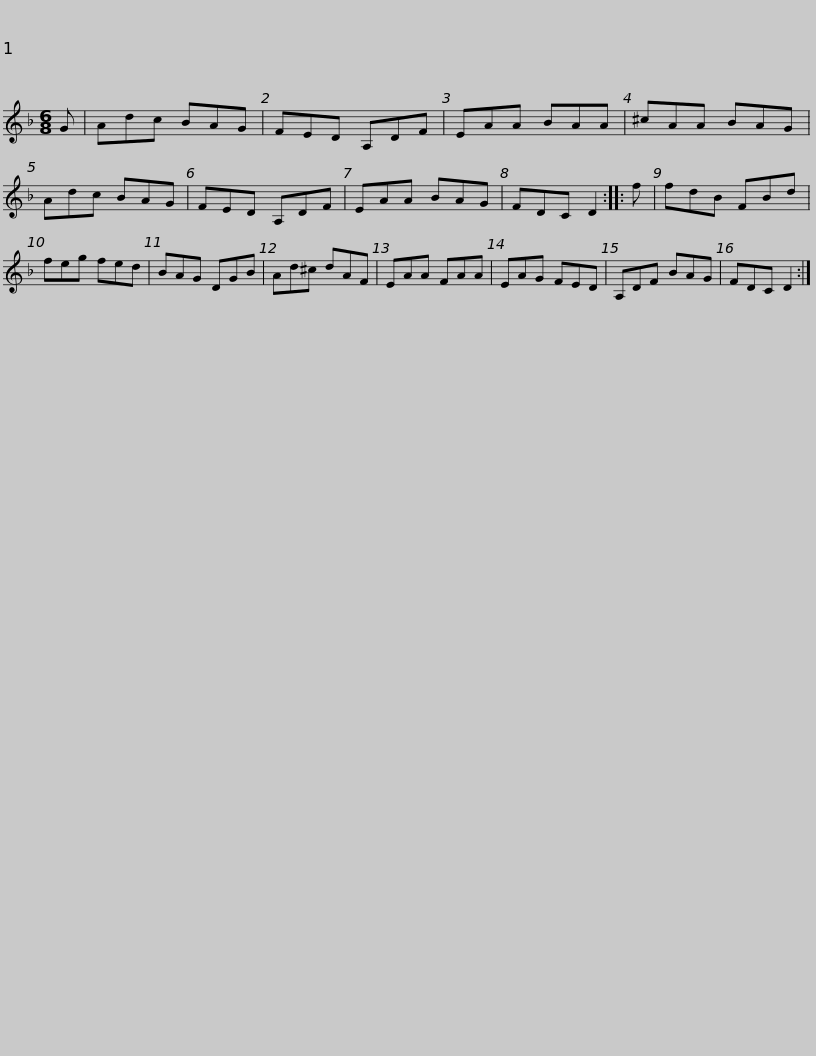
X:1
L:1/8
M:6/8
I:linebreak $
K:Dmin
V:1 treble
V:1
 G | Adc BAG | FED A,DF | EAA BAA | ^cAA BAG | %5
 Adc BAG | FED A,DF | EAA BAG |$ FDC D2 :: f | %10
 fdB FBd | feg fed | BAG DGB | Ad^c dAF | EAA FAA | %15
 EAG FED |$ A,DF BAG | FDC D2 :| %18
